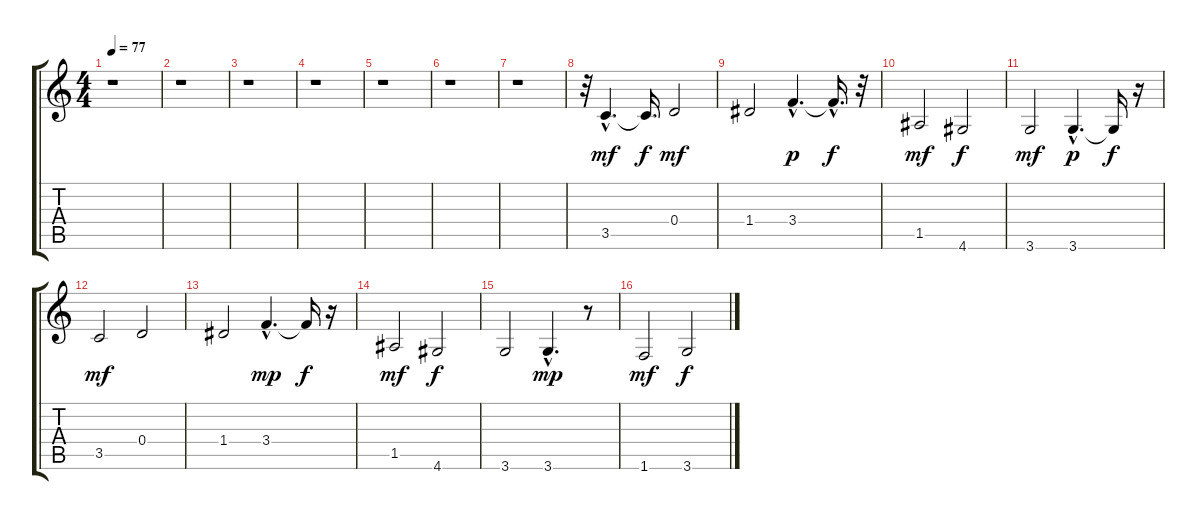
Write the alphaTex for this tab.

\track "" {instrument distortionguitar}
\staff {score tabs}
\tuning (E4 B3 G3 D3 A2 E2) {hide}
\ts (4 4)
\tempo 77
\clef g2
\ks c
r.1{dy mf} |
r.1 |
r.1 |
r.1 |
r.1 |
r.1 |
r.1 |
r.32 3.5{hac}.4{d} 3.5{t}.16{d dy f} 0.4.2{dy mf} |
1.4.2 3.4{hac}.4{d dy p} 3.4{hac t}.16{d dy f} r.32 |
1.5.2{dy mf} 4.6.2{dy f} |
3.6.2{dy mf} 3.6{hac}.4{d dy p} 3.6{t}.16{dy f} r.16 |
3.5.2{dy mf} 0.4.2 |
1.4.2 3.4{hac}.4{d dy mp} 3.4{t}.16{dy f} r.16 |
1.5.2{dy mf} 4.6.2{dy f} |
3.6.2 3.6{hac}.4{d dy mp} r.8 |
1.6.2{dy mf} 3.6.2{dy f}
